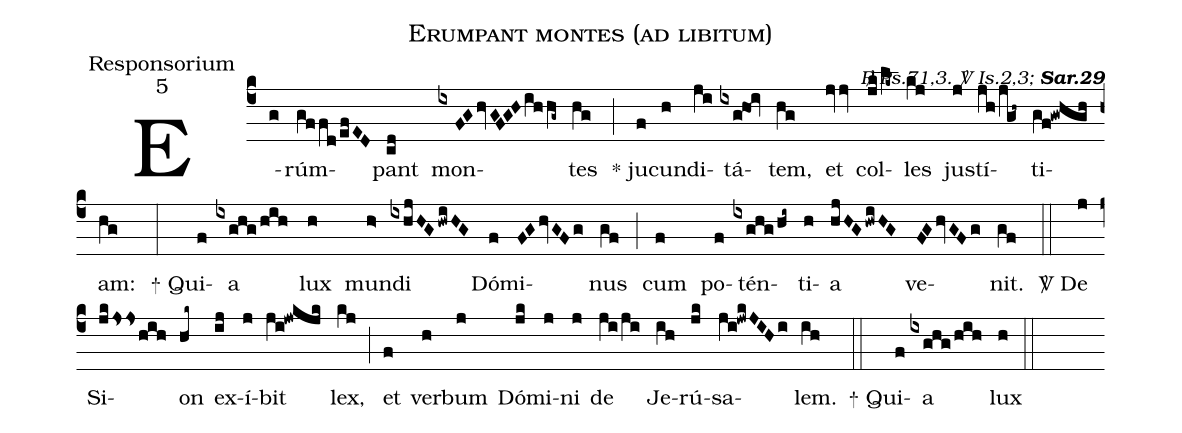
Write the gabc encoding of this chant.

name:Erumpant montes (ad libitum);
office-part:Responsorium;
mode:5;
commentary:{\itshape\mdseries \Rbar\ Ps.71,3.  \Vbar\   Is.2,3;\/} {\bfseries Sar.29};
%%
(c4) E(g)rúm(gffd/efED)pant(cd) mon(ixFGhvGFGHihhg~)tes(hg) (;)
<sp>*</sp> ju(f)cun(h)di(ji)tá(ixg!ho1!iv)tem,(hg)
et(jvv) col(jk/lk~)les(kj) jus(j)tí(jh/jg<!/[-1]h~)ti(gf!gwhgh)am:(hg) (:)
<sp>+</sp> Qui(f)a(ixghg/hih) lux(h) mun(h>)di(ixhjHGhwiHG)
Dó(f)mi(FGhvGFg)nus(gf) (;)
cum(f) po(f)tén(ixghg/hi~)ti(h)a(hjHGhwiHG) ve(FGhvGFg)nit.(gf) (::)
<sp>V/</sp> De(j) Si(jkJsshih)on(hk~) ex(ij)í(j)bit(ji!jwkjk) lex,(kj) (;)
et(f) ver(h)bum(j) Dó(jk)mi(j)ni(j) de(ji/ji) Je(ih)rú(jk)sa(ji!jwkJIHi)lem.(ih) (::)
<sp>+</sp> Qui(f)a(ixghg/hih) lux(h) (::)
